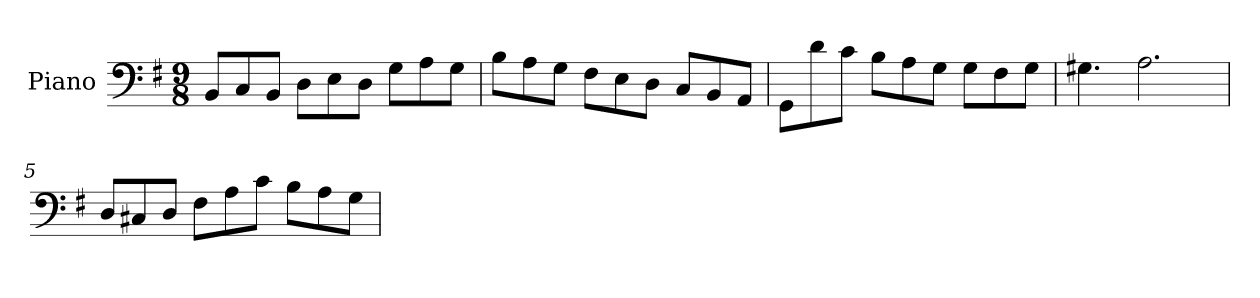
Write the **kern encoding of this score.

**kern
*part1
*staff1
*I"Piano
*I'Pno.
*clefF4
*k[f#]
*M9/8
*MM120
=1
8BB/L
8C/
8BB/J
8D\L
8E\
8D\J
8G\L
8A\
8G\J
=2
8B\L
8A\
8G\J
8F#\L
8E\
8D\J
8C/L
8BB/
8AA/J
=3
8GG\L
8d\
8c\J
8B\L
8A\
8G\J
8G\L
8F#\
8G\J
=4
4.G#X\
2.A\
=5
8D/L
8C#X/
8D/J
8F#\L
8A\
8c\J
8B\L
8A\
8G\J
=
*-
